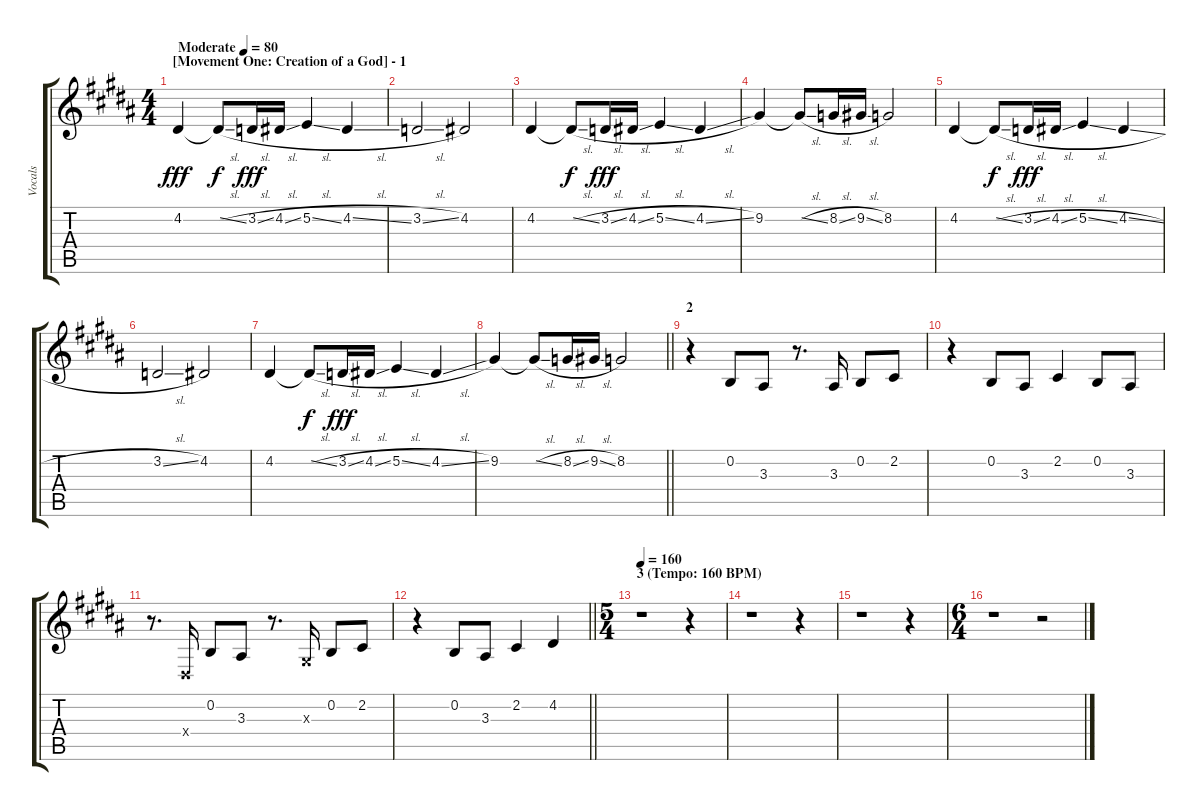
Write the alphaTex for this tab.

\track ("Vocals" "Vocals") {instrument voiceoohs}
\staff {score tabs}
\tuning (E4 B3 G3 D3 A2 E2) {hide}
\ts (4 4)
\section ("" "[Movement One: Creation of a God] - 1")
\tempo (80 "Moderate")
\clef g2
\ks b
4.2.4{dy fff instrument voiceoohs} 4.2{sl t}.8{dy f} 3.2{sl}.16{dy fff} 4.2{sl}.16 5.2{sl}.4 4.2{sl}.4 |
3.2{sl}.2 4.2.2 |
4.2.4 4.2{sl t}.8{dy f} 3.2{sl}.16{dy fff} 4.2{sl}.16 5.2{sl}.4 4.2{sl}.4 |
9.2.4 9.2{sl t}.8 8.2{sl}.16 9.2{sl}.16 8.2.2 |
4.2.4 4.2{sl t}.8{dy f} 3.2{sl}.16{dy fff} 4.2{sl}.16 5.2{sl}.4 4.2{sl}.4 |
3.2{sl}.2 4.2.2 |
4.2.4 4.2{sl t}.8{dy f} 3.2{sl}.16{dy fff} 4.2{sl}.16 5.2{sl}.4 4.2{sl}.4 |
\barLineRight lightlight
9.2.4 9.2{sl t}.8 8.2{sl}.16 9.2{sl}.16 8.2.2 |
\section ("" "2")
r.4 0.2.8 3.3.8 r.8{d} 3.3.16 0.2.8 2.2.8 |
r.4 0.2.8 3.3.8 2.2.4 0.2.8 3.3.8 |
r.8{d} 1.4{x}.16 0.2.8 3.3.8 r.8{d} 1.3{x}.16 0.2.8 2.2.8 |
\barLineRight lightlight
r.4 0.2.8 3.3.8 2.2.4 4.2.4 |
\ts (5 4)
\section ("" "3 (Tempo: 160 BPM)")
\tempo 160
r.1 r.4 |
r.1 r.4 |
r.1 r.4 |
\ts (6 4)
r.1 r.2
